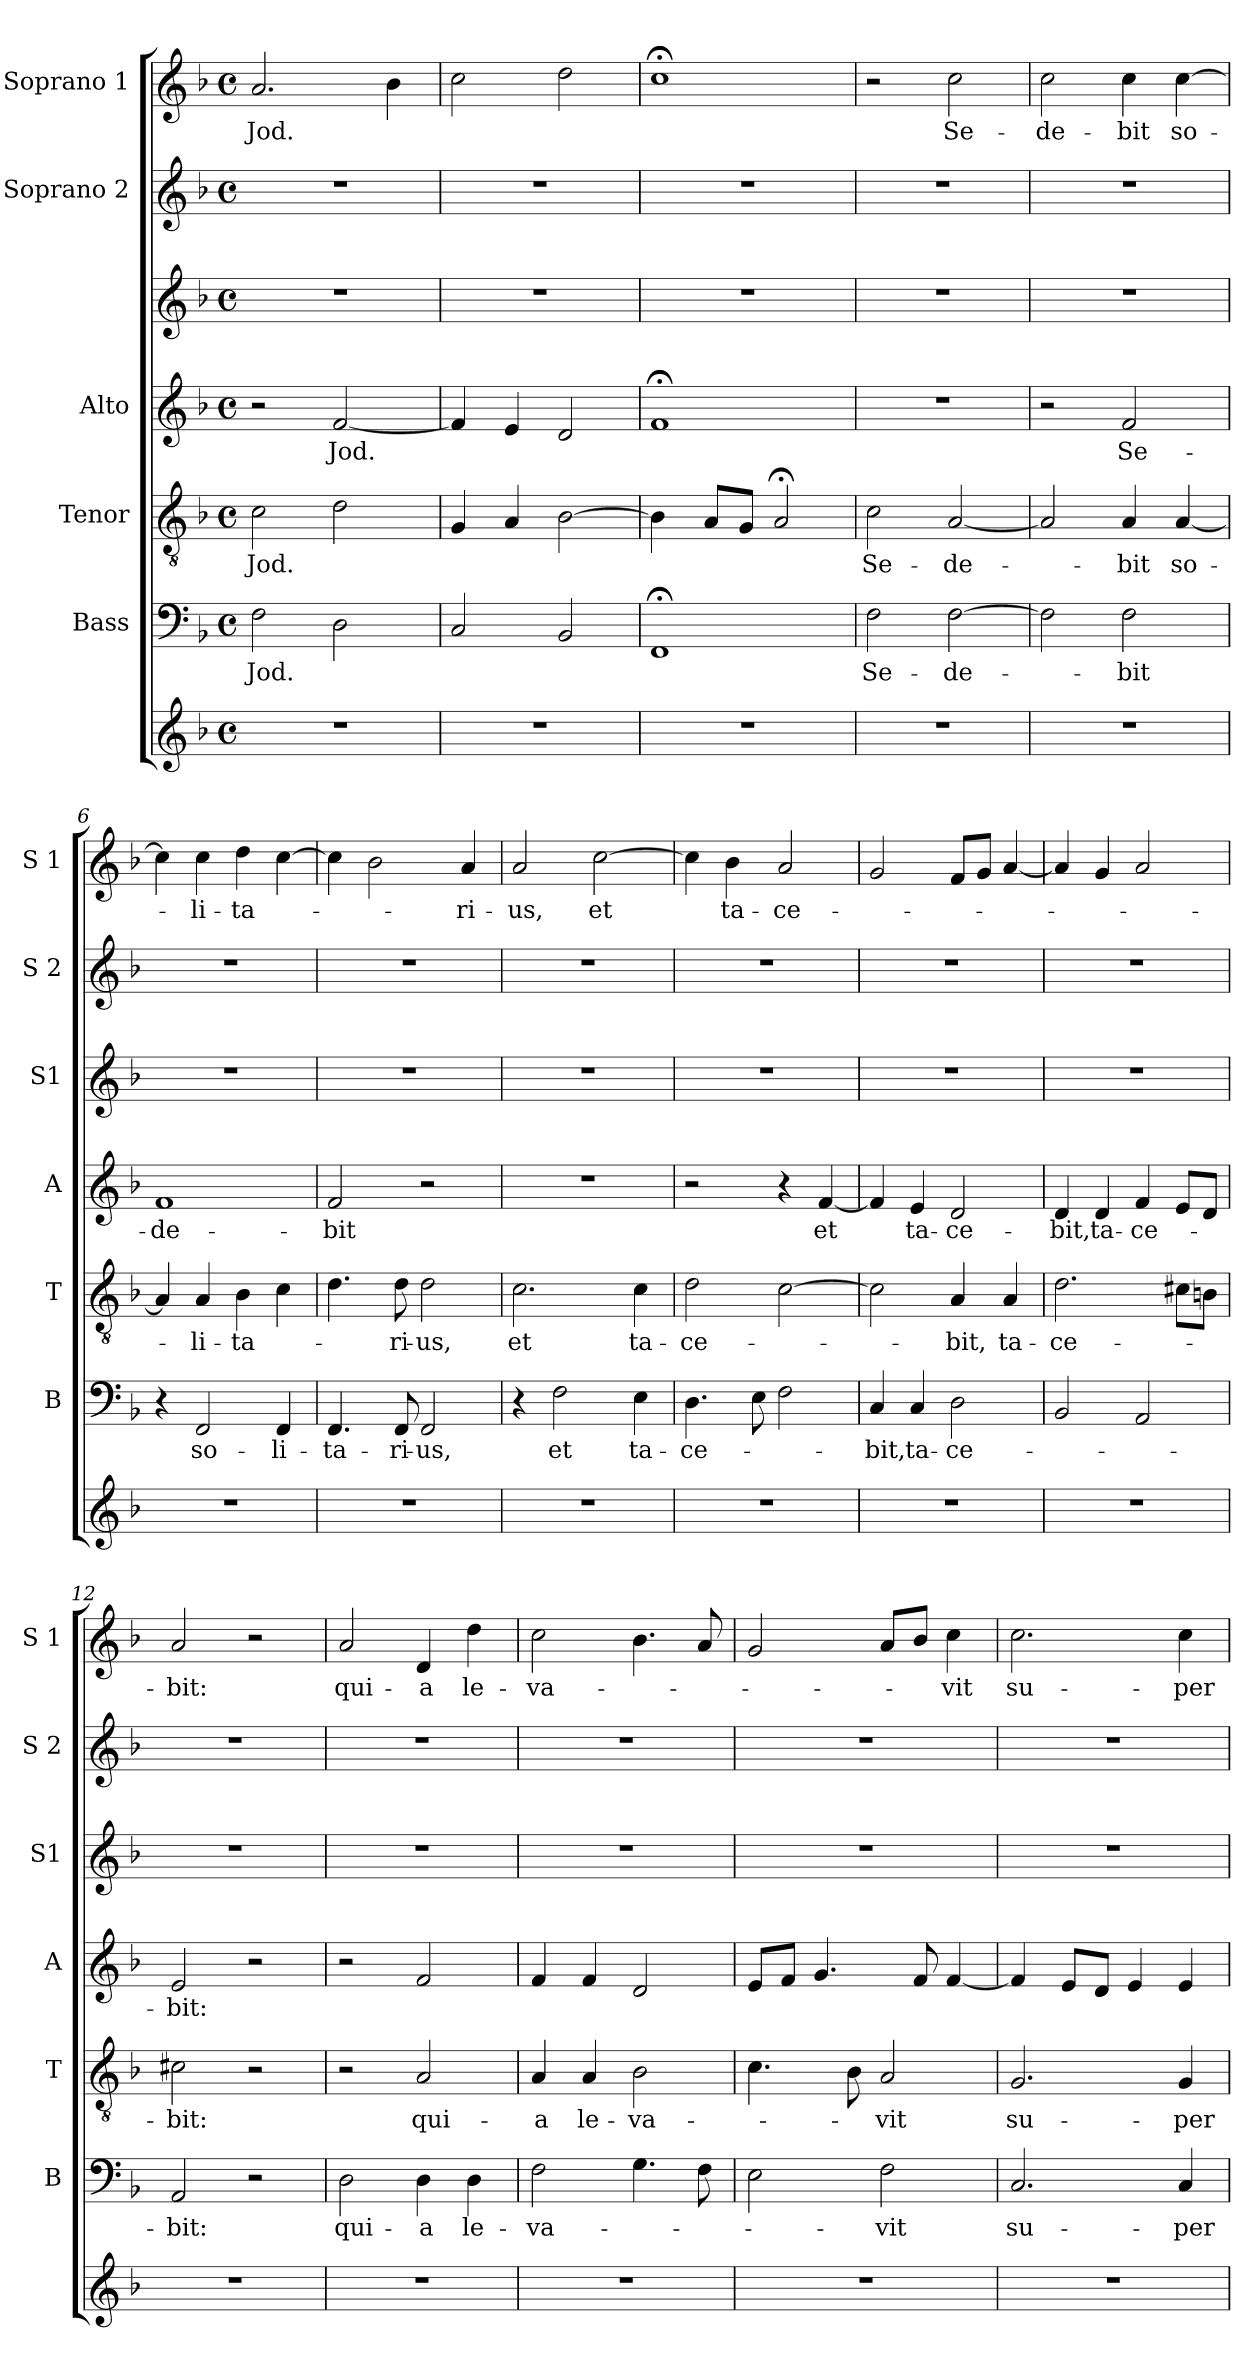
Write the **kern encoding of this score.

**kern	**kern	**text	**kern	**text	**kern	**text	**kern	**kern	**kern	**text
*part7	*part6	*part6	*part5	*part5	*part4	*part4	*part3	*part2	*part1	*part1
*staff7	*staff6	*staff6	*staff5	*staff5	*staff4	*staff4	*staff3	*staff2	*staff1	*staff1
*	*I"Bass	*	*I"Tenor	*	*I"Alto	*	*	*I"Soprano 2	*I"Soprano 1	*
*	*I'B	*	*I'T	*	*I'A	*	*I'S1	*I'S 2	*I'S 1	*
*clefG2	*clefF4	*	*clefGv2	*	*clefG2	*	*clefG2	*clefG2	*clefG2	*
*k[b-]	*k[b-]	*	*k[b-]	*	*k[b-]	*	*k[b-]	*k[b-]	*k[b-]	*
*F:	*F:	*	*F:	*	*F:	*	*F:	*F:	*F:	*
*M4/4	*M4/4	*	*M4/4	*	*M4/4	*	*M4/4	*M4/4	*M4/4	*
*met(c)	*met(c)	*	*met(c)	*	*met(c)	*	*met(c)	*met(c)	*met(c)	*
=1	=1	=1	=1	=1	=1	=1	=1	=1	=1	=1
!	!	!LO:LY:b	!	!LO:LY:b	!	!	!	!	!	!LO:LY:b
1r	2F\	Jod.	2c\	Jod.	2r	.	1r	1r	2.a/	Jod.
!	!	!	!	!	!	!LO:LY:b	!	!	!	!
.	2D\	.	2d\	.	[2f/	Jod.	.	.	.	.
.	.	.	.	.	.	.	.	.	4b-\	.
=2	=2	=2	=2	=2	=2	=2	=2	=2	=2	=2
*	*	*	*	*	*	*	*	*stria1	*	*
1r	2C/	.	4G/	.	4f/]	.	1r	1r	2cc\	.
.	.	.	4A/	.	4e/	.	.	.	.	.
.	2BB-/	.	[2B-\	.	2d/	.	.	.	2dd\	.
=3	=3	=3	=3	=3	=3	=3	=3	=3	=3	=3
*	*	*	*	*	*	*	*	*stria5	*	*
1r	1FF;<	.	4B-\]	.	1f;<	.	1r	1r	1cc;<	.
.	.	.	8A/L	.	.	.	.	.	.	.
.	.	.	8G/J	.	.	.	.	.	.	.
.	.	.	2A;</	.	.	.	.	.	.	.
=4	=4	=4	=4	=4	=4	=4	=4	=4	=4	=4
!	!	!LO:LY:b	!	!LO:LY:b	!	!	!	!	!	!
1r	2F\	Se-	2c\	Se-	1r	.	1r	1r	2r	.
!	!	!LO:LY:b	!	!LO:LY:b	!	!	!	!	!	!LO:LY:b
.	[2F\	-de-	[2A/	-de-	.	.	.	.	2cc\	Se-
=5	=5	=5	=5	=5	=5	=5	=5	=5	=5	=5
!	!	!	!	!	!	!	!	!	!	!LO:LY:b
1r	2F\]	.	2A/]	.	2r	.	1r	1r	2cc\	-de-
!	!	!LO:LY:b	!	!LO:LY:b	!	!LO:LY:b	!	!	!	!LO:LY:b
.	2F\	-bit	4A/	-bit	2f/	Se-	.	.	4cc\	-bit
!	!	!	!	!LO:LY:b	!	!	!	!	!	!LO:LY:b
.	.	.	[4A/	so-	.	.	.	.	[4cc\	so-
=6	=6	=6	=6	=6	=6	=6	=6	=6	=6	=6
!	!	!	!	!	!	!LO:LY:b	!	!	!	!
1r	4r	.	4A/]	.	1f	-de-	1r	1r	4cc\]	.
!	!	!LO:LY:b	!	!LO:LY:b	!	!	!	!	!	!LO:LY:b
.	2FF/	so-	4A/	-li-	.	.	.	.	4cc\	-li-
!	!	!	!	!LO:LY:b	!	!	!	!	!	!LO:LY:b
.	.	.	4B-\	-ta-	.	.	.	.	4dd\	-ta-
!	!	!LO:LY:b	!	!	!	!	!	!	!	!
.	4FF/	-li-	4c\	.	.	.	.	.	[4cc\	.
!!LO:LB:g=z
=7	=7	=7	=7	=7	=7	=7	=7	=7	=7	=7
!	!	!LO:LY:b	!	!	!	!LO:LY:b	!	!	!	!
1r	4.FF/	-ta-	4.d\	.	2f/	-bit	1r	1r	4cc\]	.
.	.	.	.	.	.	.	.	.	2b-\	.
!	!	!LO:LY:b	!	!LO:LY:b	!	!	!	!	!	!
.	8FF/	-ri-	8d\	-ri-	.	.	.	.	.	.
!	!	!LO:LY:b	!	!LO:LY:b	!	!	!	!	!	!
.	2FF/	-us,	2d\	-us,	2r	.	.	.	.	.
!	!	!	!	!	!	!	!	!	!	!LO:LY:b
.	.	.	.	.	.	.	.	.	4a/	-ri-
=8	=8	=8	=8	=8	=8	=8	=8	=8	=8	=8
!	!	!	!	!LO:LY:b	!	!	!	!	!	!LO:LY:b
1r	4r	.	2.c\	et	1r	.	1r	1r	2a/	-us,
!	!	!LO:LY:b	!	!	!	!	!	!	!	!
.	2F\	et	.	.	.	.	.	.	.	.
!	!	!	!	!	!	!	!	!	!	!LO:LY:b
.	.	.	.	.	.	.	.	.	[2cc\	et
!	!	!LO:LY:b	!	!LO:LY:b	!	!	!	!	!	!
.	4E\	ta-	4c\	ta-	.	.	.	.	.	.
=9	=9	=9	=9	=9	=9	=9	=9	=9	=9	=9
!	!	!LO:LY:b	!	!LO:LY:b	!	!	!	!	!	!
1r	4.D\	-ce-	2d\	-ce-	2r	.	1r	1r	4cc\]	.
!	!	!	!	!	!	!	!	!	!	!LO:LY:b
.	.	.	.	.	.	.	.	.	4b-\	ta-
.	8E\	.	.	.	.	.	.	.	.	.
!	!	!	!	!	!	!	!	!	!	!LO:LY:b
.	2F\	.	[2c\	.	4r	.	.	.	2a/	-ce-
!	!	!	!	!	!	!LO:LY:b	!	!	!	!
.	.	.	.	.	[4f/	et	.	.	.	.
=10	=10	=10	=10	=10	=10	=10	=10	=10	=10	=10
!	!	!LO:LY:b	!	!	!	!	!	!	!	!
1r	4C/	-bit,	2c\]	.	4f/]	.	1r	1r	2g/	.
!	!	!LO:LY:b	!	!	!	!LO:LY:b	!	!	!	!
.	4C/	ta-	.	.	4e/	ta-	.	.	.	.
!	!	!LO:LY:b	!	!LO:LY:b	!	!LO:LY:b	!	!	!	!
.	2D\	-ce-	4A/	-bit,	2d/	-ce-	.	.	8f/L	.
.	.	.	.	.	.	.	.	.	8g/J	.
!	!	!	!	!LO:LY:b	!	!	!	!	!	!
.	.	.	4A/	ta-	.	.	.	.	[4a/	.
=11	=11	=11	=11	=11	=11	=11	=11	=11	=11	=11
!	!	!	!	!LO:LY:b	!	!LO:LY:b	!	!	!	!
1r	2BB-/	.	2.d\	-ce-	4d/	-bit,	1r	1r	4a/]	.
!	!	!	!	!	!	!LO:LY:b	!	!	!	!
.	.	.	.	.	4d/	ta-	.	.	4g/	.
!	!	!	!	!	!	!LO:LY:b	!	!	!	!
.	2AA/	.	.	.	4f/	-ce-	.	.	2a/	.
.	.	.	8c#X\L	.	8e/L	.	.	.	.	.
.	.	.	8Bn\J	.	8d/J	.	.	.	.	.
=12	=12	=12	=12	=12	=12	=12	=12	=12	=12	=12
!	!	!LO:LY:b	!	!LO:LY:b	!	!LO:LY:b	!	!	!	!LO:LY:b
1r	2AA/	-bit:	2c#X\	-bit:	2e/	-bit:	1r	1r	2a/	-bit:
.	2r	.	2r	.	2r	.	.	.	2r	.
!!LO:LB:g=z
=13	=13	=13	=13	=13	=13	=13	=13	=13	=13	=13
!	!	!LO:LY:b	!	!	!	!	!	!	!	!LO:LY:b
1r	2D\	qui-	2r	.	2r	.	1r	1r	2a/	qui-
!	!	!LO:LY:b	!	!LO:LY:b	!	!	!	!	!	!LO:LY:b
.	4D\	-a	2A/	qui-	2f/	.	.	.	4d/	-a
!	!	!LO:LY:b	!	!	!	!	!	!	!	!LO:LY:b
.	4D\	le-	.	.	.	.	.	.	4dd\	le-
=14	=14	=14	=14	=14	=14	=14	=14	=14	=14	=14
!	!	!LO:LY:b	!	!LO:LY:b	!	!	!	!	!	!LO:LY:b
1r	2F\	-va-	4A/	-a	4f/	.	1r	1r	2cc\	-va-
!	!	!	!	!LO:LY:b	!	!	!	!	!	!
.	.	.	4A/	le-	4f/	.	.	.	.	.
!	!	!	!	!LO:LY:b	!	!	!	!	!	!
.	4.G\	.	2B-\	-va-	2d/	.	.	.	4.b-\	.
.	8F\	.	.	.	.	.	.	.	8a/	.
=15	=15	=15	=15	=15	=15	=15	=15	=15	=15	=15
1r	2E\	.	4.c\	.	8e/L	.	1r	1r	2g/	.
.	.	.	.	.	8f/J	.	.	.	.	.
.	.	.	.	.	4.g/	.	.	.	.	.
.	.	.	8B-\	.	.	.	.	.	.	.
!	!	!LO:LY:b	!	!LO:LY:b	!	!	!	!	!	!
.	2F\	-vit	2A/	-vit	.	.	.	.	8a/L	.
.	.	.	.	.	8f/	.	.	.	8b-/J	.
!	!	!	!	!	!	!	!	!	!	!LO:LY:b
.	.	.	.	.	[4f/	.	.	.	4cc\	-vit
=16	=16	=16	=16	=16	=16	=16	=16	=16	=16	=16
!	!	!LO:LY:b	!	!LO:LY:b	!	!	!	!	!	!LO:LY:b
1r	2.C/	su-	2.G/	su-	4f/]	.	1r	1r	2.cc\	su-
.	.	.	.	.	8e/L	.	.	.	.	.
.	.	.	.	.	8d/J	.	.	.	.	.
.	.	.	.	.	4e/	.	.	.	.	.
!	!	!LO:LY:b	!	!LO:LY:b	!	!	!	!	!	!LO:LY:b
.	4C/	-per	4G/	-per	4e/	.	.	.	4cc\	-per
=	=	=	=	=	=	=	=	=	=	=
*-	*-	*-	*-	*-	*-	*-	*-	*-	*-	*-
